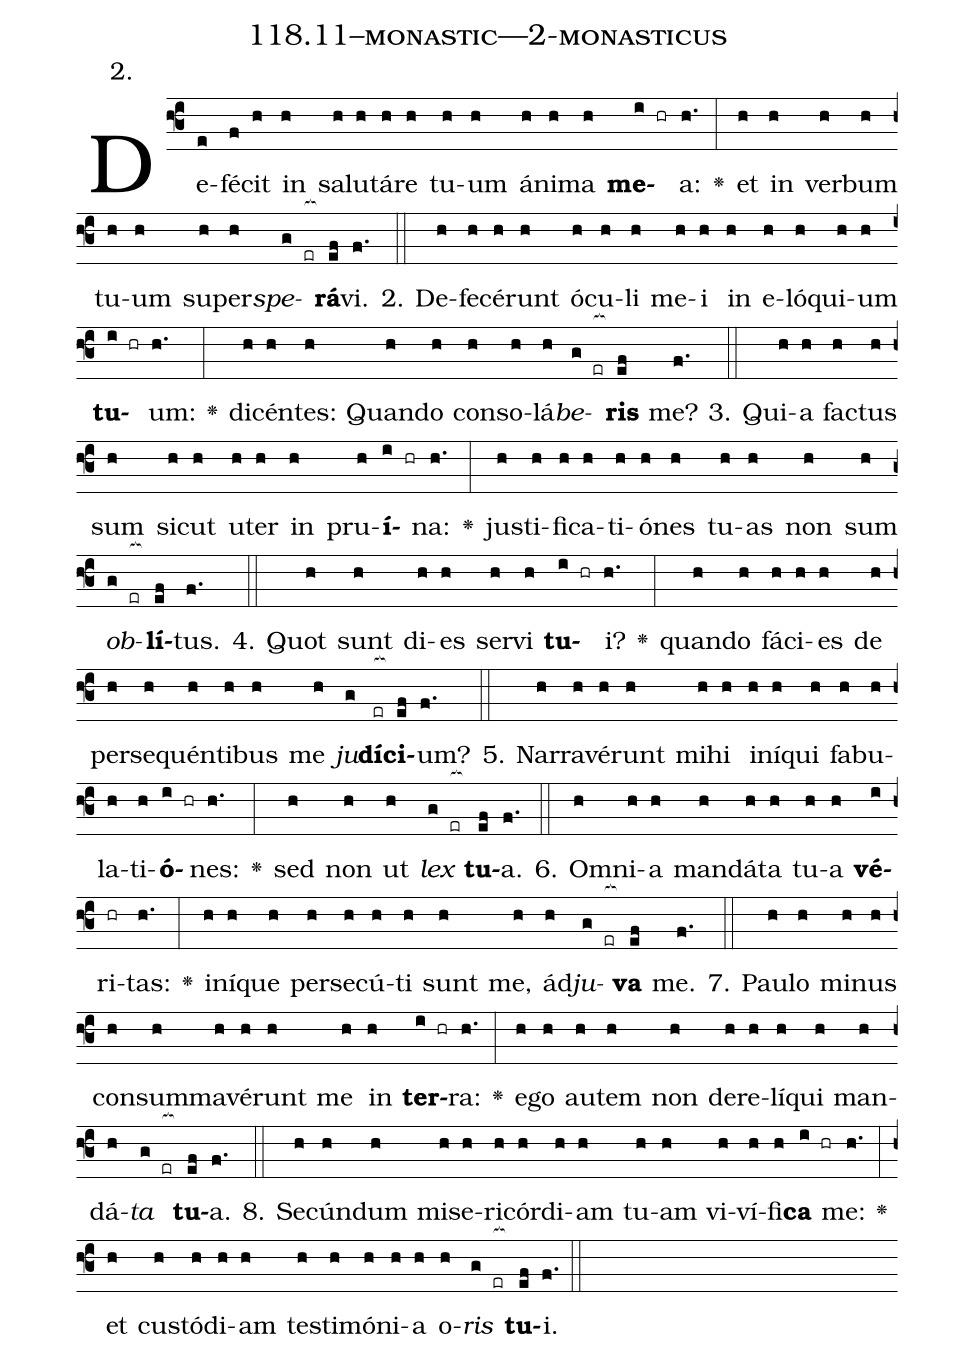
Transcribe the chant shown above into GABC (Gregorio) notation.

name: 118.11--monastic---2-monasticus;
annotation: 2.;
%%
(f3)De(e)fé(f)cit(h) in(h) sa(h)lu(h)tá(h)re(h) tu(h)um(h) á(h)ni(h)ma(h) <b>me</b>(i hr)a:(h.) <v>\greheightstar</v>(:) et(h) in(h) ver(h)bum(h) tu(h)um(h) su(h)per(h)<i>spe</i>(g er[ocb:1{])<b>rá</b>(ef[ocb:0}])vi.(f.) (::)
2. De(h)fe(h)cé(h)runt(h) ó(h)cu(h)li(h) me(h)i(h) in(h) e(h)ló(h)qui(h)um(h) <b>tu</b>(i hr)um:(h.) <v>\greheightstar</v>(:) di(h)cén(h)tes:(h) Quan(h)do(h) con(h)so(h)lá(h)<i>be</i>(g er[ocb:1{])<b>ris</b>(ef[ocb:0}]) me?(f.) (::)
3. Qui(h)a(h) fac(h)tus(h) sum(h) sic(h)ut(h) u(h)ter(h) in(h) pru(h)<b>í</b>(i hr)na:(h.) <v>\greheightstar</v>(:) jus(h)ti(h)fi(h)ca(h)ti(h)ó(h)nes(h) tu(h)as(h) non(h) sum(h) <i>ob</i>(g er[ocb:1{])<b>lí</b>(ef[ocb:0}])tus.(f.) (::)
4. Quot(h) sunt(h) di(h)es(h) ser(h)vi(h) <b>tu</b>(i hr)i?(h.) <v>\greheightstar</v>(:) quan(h)do(h) fá(h)ci(h)es(h) de(h) per(h)se(h)quén(h)ti(h)bus(h) me(h) <i>ju</i>(g)<b>dí</b>(er[ocb:1{])<b>ci</b>(ef[ocb:0}])um?(f.) (::)
5. Nar(h)ra(h)vé(h)runt(h) mi(h)hi(h) in(h)í(h)qui(h) fa(h)bu(h)la(h)ti(h)<b>ó</b>(i hr)nes:(h.) <v>\greheightstar</v>(:) sed(h) non(h) ut(h) <i>lex</i>(g er[ocb:1{]) <b>tu</b>(ef[ocb:0}])a.(f.) (::)
6. Om(h)ni(h)a(h) man(h)dá(h)ta(h) tu(h)a(h) <b>vé</b>(i)ri(hr)tas:(h.) <v>\greheightstar</v>(:) in(h)í(h)que(h) per(h)se(h)cú(h)ti(h) sunt(h) me,(h) ád(h)<i>ju</i>(g er[ocb:1{])<b>va</b>(ef[ocb:0}]) me.(f.) (::)
7. Pau(h)lo(h) mi(h)nus(h) con(h)sum(h)ma(h)vé(h)runt(h) me(h) in(h) <b>ter</b>(i hr)ra:(h.) <v>\greheightstar</v>(:) e(h)go(h) au(h)tem(h) non(h) de(h)re(h)lí(h)qui(h) man(h)dá(h)<i>ta</i>(g er[ocb:1{]) <b>tu</b>(ef[ocb:0}])a.(f.) (::)
8. Se(h)cún(h)dum(h) mi(h)se(h)ri(h)cór(h)di(h)am(h) tu(h)am(h) vi(h)ví(h)fi(h)<b>ca</b>(i hr) me:(h.) <v>\greheightstar</v>(:) et(h) cus(h)tó(h)di(h)am(h) tes(h)ti(h)mó(h)ni(h)a(h) o(h)<i>ris</i>(g er[ocb:1{]) <b>tu</b>(ef[ocb:0}])i.(f.) (::)
